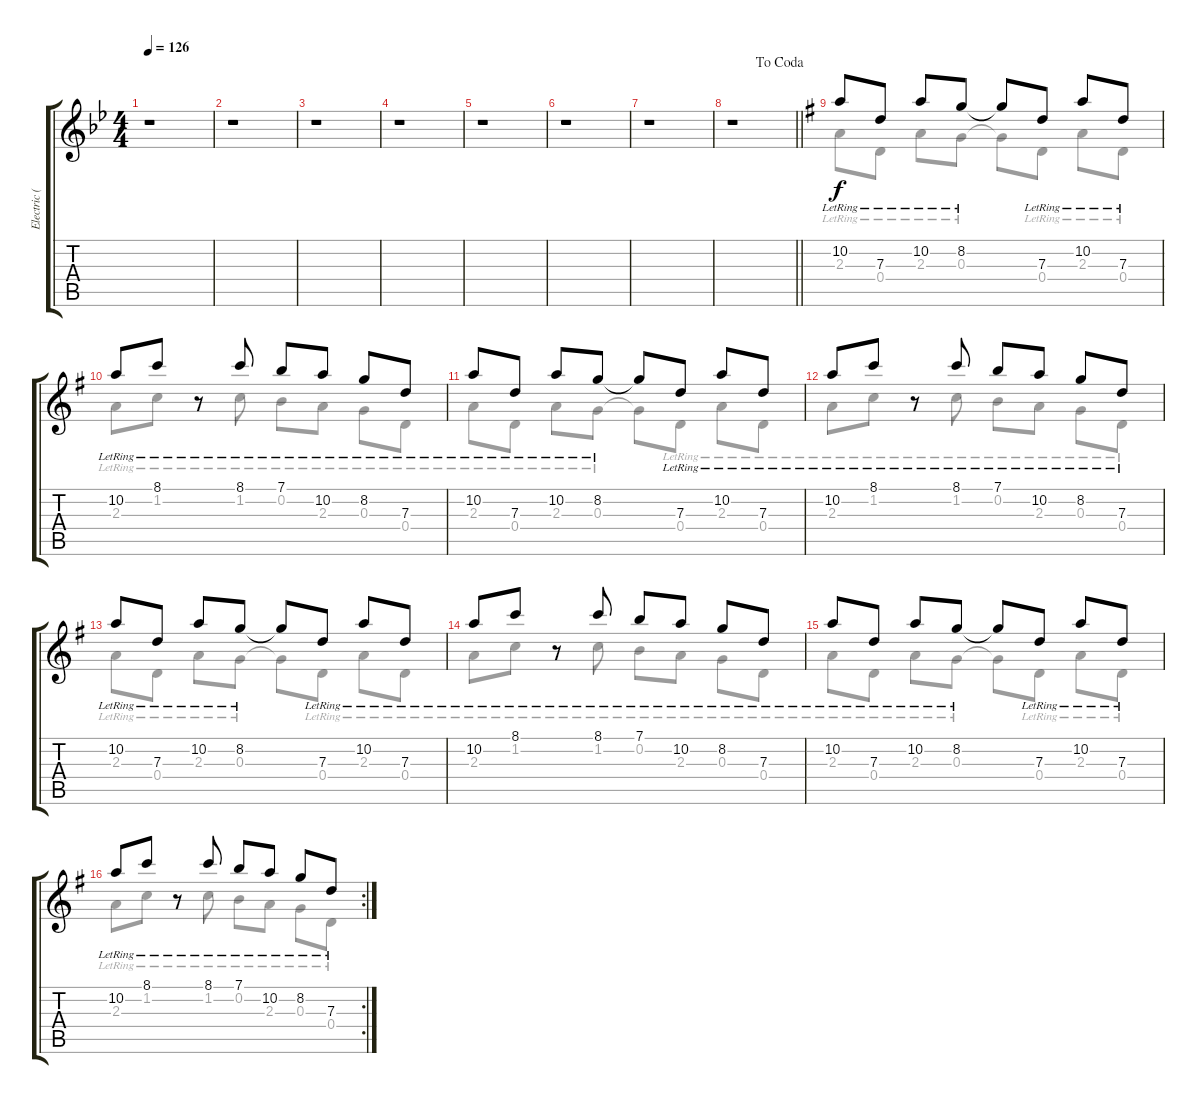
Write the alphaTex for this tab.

\track ("Electric (clean #1)" "Electric (") {instrument electricguitarclean}
\staff {score tabs}
\tuning (E4 B3 G3 D3 A2 E2) {hide}
\voice
\ts (4 4)
\tempo 126
\clef g2
\ks bb
r.1{dy f} |
r.1 |
r.1 |
r.1 |
r.1 |
r.1 |
r.1 |
\jump dacoda
\barLineRight lightlight
r.1 |
\ks g
10.2{lr}.8 7.3{lr}.8 10.2{lr}.8 8.2{lr}.8 8.2{t}.8 7.3{lr}.8 10.2{lr}.8 7.3{lr}.8 |
10.2{lr}.8 8.1{lr}.8 r.8 8.1{lr}.8 7.1{lr}.8 10.2{lr}.8 8.2{lr}.8 7.3{lr}.8 |
10.2{lr}.8 7.3{lr}.8 10.2{lr}.8 8.2{lr}.8 8.2{t}.8 7.3{lr}.8 10.2{lr}.8 7.3{lr}.8 |
10.2{lr}.8 8.1{lr}.8 r.8 8.1{lr}.8 7.1{lr}.8 10.2{lr}.8 8.2{lr}.8 7.3{lr}.8 |
10.2{lr}.8 7.3{lr}.8 10.2{lr}.8 8.2{lr}.8 8.2{t}.8 7.3{lr}.8 10.2{lr}.8 7.3{lr}.8 |
10.2{lr}.8 8.1{lr}.8 r.8 8.1{lr}.8 7.1{lr}.8 10.2{lr}.8 8.2{lr}.8 7.3{lr}.8 |
10.2{lr}.8 7.3{lr}.8 10.2{lr}.8 8.2{lr}.8 8.2{t}.8 7.3{lr}.8 10.2{lr}.8 7.3{lr}.8 |
\rc 2
10.2{lr}.8 8.1{lr}.8 r.8 8.1{lr}.8 7.1{lr}.8 10.2{lr}.8 8.2{lr}.8 7.3{lr}.8
\voice
\clef g2
\ottava regular
\simile none
\ks bb
|
|
|
|
|
|
|
\barLineRight lightlight
|
\ks g
2.3{lr}.8 0.4{lr}.8 2.3{lr}.8 0.3{lr}.8 0.3{t}.8 0.4{lr}.8 2.3{lr}.8 0.4{lr}.8 |
2.3{lr}.8 1.2{lr}.8 r.8 1.2{lr}.8 0.2{lr}.8 2.3{lr}.8 0.3{lr}.8 0.4{lr}.8 |
2.3{lr}.8 0.4{lr}.8 2.3{lr}.8 0.3{lr}.8 0.3{t}.8 0.4{lr}.8 2.3{lr}.8 0.4{lr}.8 |
2.3{lr}.8 1.2{lr}.8 r.8 1.2{lr}.8 0.2{lr}.8 2.3{lr}.8 0.3{lr}.8 0.4{lr}.8 |
2.3{lr}.8 0.4{lr}.8 2.3{lr}.8 0.3{lr}.8 0.3{t}.8 0.4{lr}.8 2.3{lr}.8 0.4{lr}.8 |
2.3{lr}.8 1.2{lr}.8 r.8 1.2{lr}.8 0.2{lr}.8 2.3{lr}.8 0.3{lr}.8 0.4{lr}.8 |
2.3{lr}.8 0.4{lr}.8 2.3{lr}.8 0.3{lr}.8 0.3{t}.8 0.4{lr}.8 2.3{lr}.8 0.4{lr}.8 |
2.3{lr}.8 1.2{lr}.8 r.8 1.2{lr}.8 0.2{lr}.8 2.3{lr}.8 0.3{lr}.8 0.4{lr}.8
